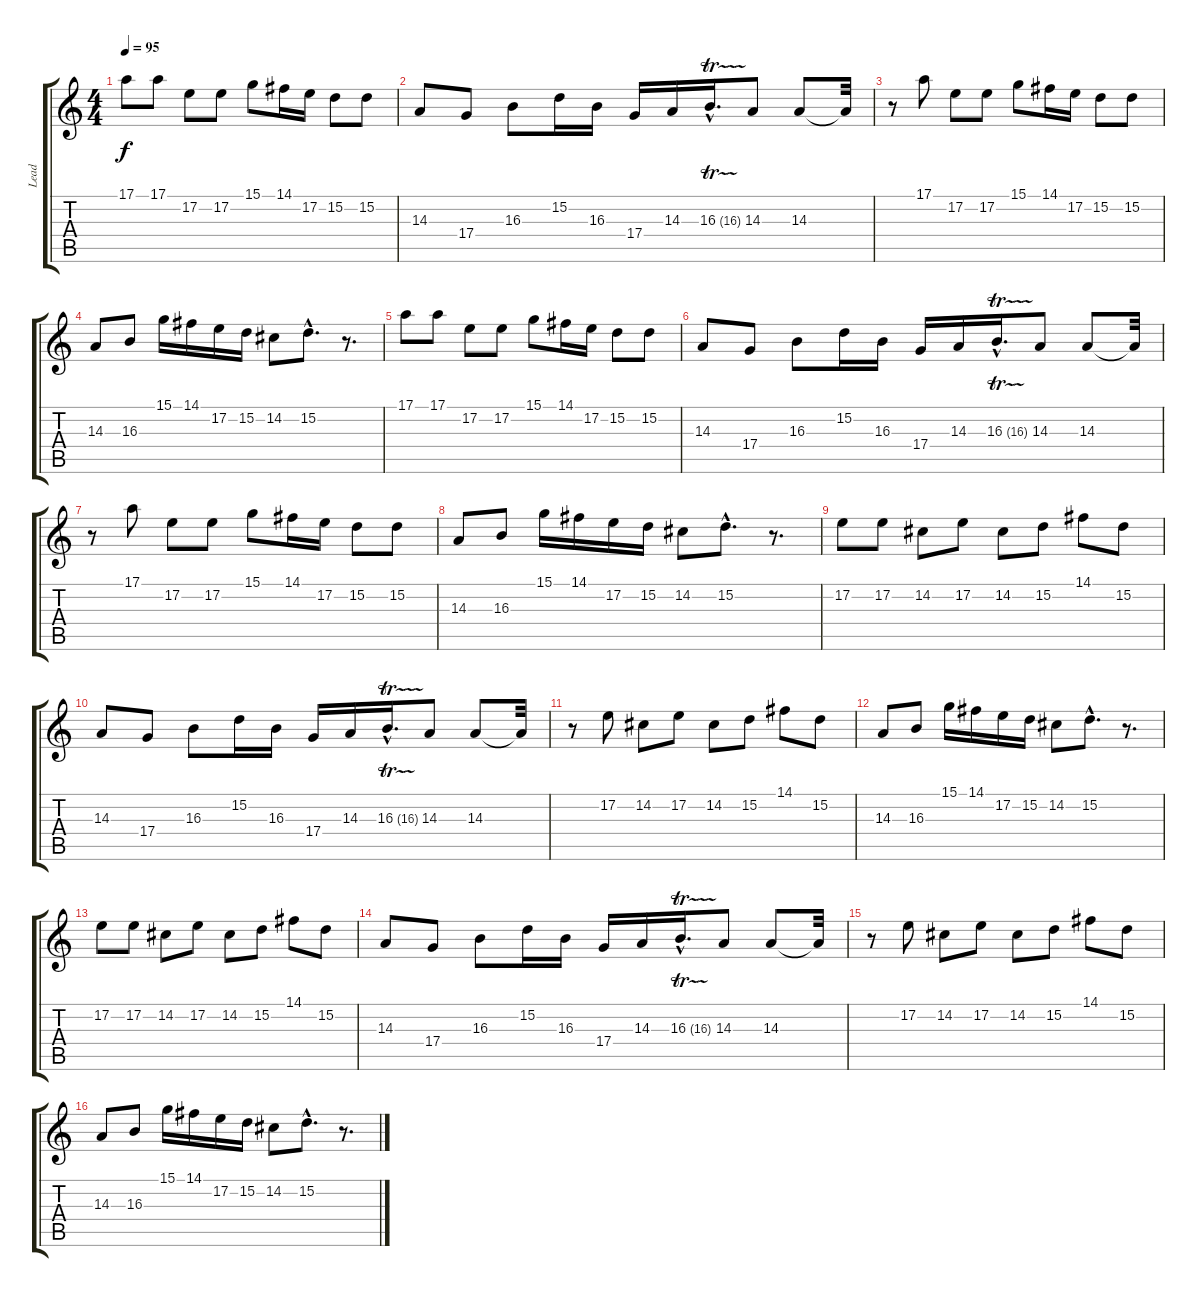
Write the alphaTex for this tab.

\track ("Lead" "Lead") {instrument violin}
\staff {score tabs}
\tuning (E4 B3 G3 D3 A2 E2) {hide}
\ts (4 4)
\tempo 95
\clef g2
\ks c
17.1.8{dy f instrument violin} 17.1.8 17.2.8 17.2.8 15.1.8 14.1.16 17.2.16 15.2.8 15.2.8 |
14.3.8 17.4.8 16.3.8 15.2.16 16.3.16 17.4.16 14.3.16 16.3{tr (16 32) hac}.16{d} 14.3.8 14.3.8 14.3{t}.32 |
r.8 17.1.8 17.2.8 17.2.8 15.1.8 14.1.16 17.2.16 15.2.8 15.2.8 |
14.3.8 16.3.8 15.1.16 14.1.16 17.2.16 15.2.16 14.2.8 15.2{hac}.8{d} r.8{d} |
17.1.8 17.1.8 17.2.8 17.2.8 15.1.8 14.1.16 17.2.16 15.2.8 15.2.8 |
14.3.8 17.4.8 16.3.8 15.2.16 16.3.16 17.4.16 14.3.16 16.3{tr (16 32) hac}.16{d} 14.3.8 14.3.8 14.3{t}.32 |
r.8 17.1.8 17.2.8 17.2.8 15.1.8 14.1.16 17.2.16 15.2.8 15.2.8 |
14.3.8 16.3.8 15.1.16 14.1.16 17.2.16 15.2.16 14.2.8 15.2{hac}.8{d} r.8{d} |
17.2.8 17.2.8 14.2.8 17.2.8 14.2.8 15.2.8 14.1.8 15.2.8 |
14.3.8 17.4.8 16.3.8 15.2.16 16.3.16 17.4.16 14.3.16 16.3{tr (16 32) hac}.16{d} 14.3.8 14.3.8 14.3{t}.32 |
r.8 17.2.8 14.2.8 17.2.8 14.2.8 15.2.8 14.1.8 15.2.8 |
14.3.8 16.3.8 15.1.16 14.1.16 17.2.16 15.2.16 14.2.8 15.2{hac}.8{d} r.8{d} |
17.2.8 17.2.8 14.2.8 17.2.8 14.2.8 15.2.8 14.1.8 15.2.8 |
14.3.8 17.4.8 16.3.8 15.2.16 16.3.16 17.4.16 14.3.16 16.3{tr (16 32) hac}.16{d} 14.3.8 14.3.8 14.3{t}.32 |
r.8 17.2.8 14.2.8 17.2.8 14.2.8 15.2.8 14.1.8 15.2.8 |
14.3.8 16.3.8 15.1.16 14.1.16 17.2.16 15.2.16 14.2.8 15.2{hac}.8{d} r.8{d}
